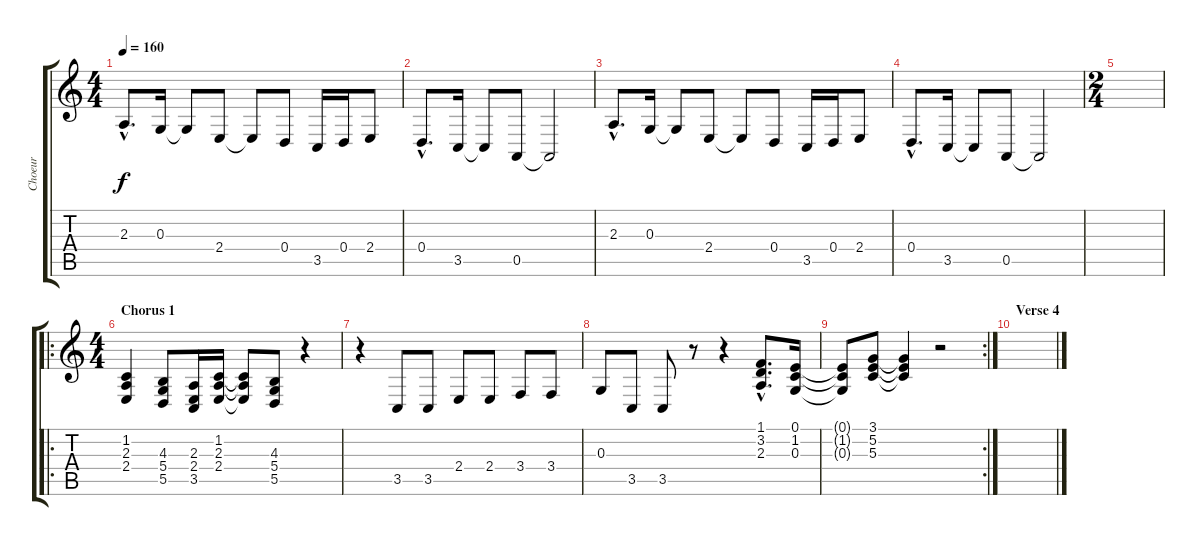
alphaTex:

\track ("Choeur" "Choeur") {instrument lead2sawtooth}
\staff {score tabs}
\tuning (E4 B3 G3 D3 A2 E2) {hide}
\ts (4 4)
\tempo 160
\clef g2
\ks c
2.3{hac}.8{d dy f} 0.3.16 0.3{t}.8 2.4.8 2.4{t}.8 0.4.8 3.5.16 0.4.16 2.4.8 |
0.4{hac}.8{d} 3.5.16 3.5{t}.8 0.5.8 0.5{t}.2 |
2.3{hac}.8{d} 0.3.16 0.3{t}.8 2.4.8 2.4{t}.8 0.4.8 3.5.16 0.4.16 2.4.8 |
0.4{hac}.8{d} 3.5.16 3.5{t}.8 0.5.8 0.5{t}.2 |
\ts (2 4)
|
\ro
\ts (4 4)
\section ("" "Chorus 1")
(1.2 2.3 2.4).4 (4.3 5.4 5.5).8 (2.3 2.4 3.5).16 (1.2 2.3 2.4).16 (1.2{t} 2.3{t} 2.4{t}).8 (4.3 5.4 5.5).8 r.4 |
r.4 3.5.8 3.5.8 2.4.8 2.4.8 3.4.8 3.4.8 |
0.3.8 3.5.8 3.5.8 r.8 r.4 (1.1{hac} 3.2{hac} 2.3{hac}).8{d} (0.1 1.2 0.3).16 |
\rc 2
(0.1{t} 1.2{t} 0.3{t}).8 (3.1 5.2 5.3).8 (3.1{t} 5.2{t} 5.3{t}).4 r.2 |
\section ("" "Verse 4")
